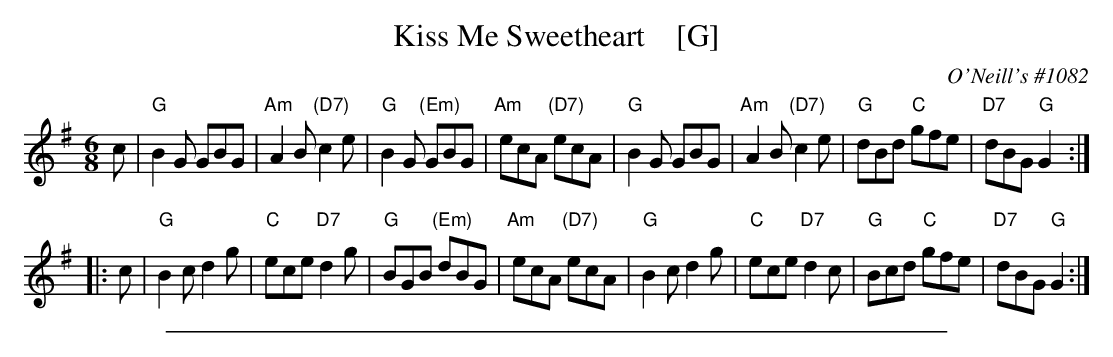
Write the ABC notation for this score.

X:1
T: Kiss Me Sweetheart    [G]
O:O'Neill's #1082
M:6/8
L:1/8
K:G
   c \
| "G"B2G GBG | "Am"A2B "(D7)"c2e | "G"B2G "(Em)"GBG | "Am"ecA "(D7)"ecA \
| "G"B2G GBG | "Am"A2B "(D7)"c2e | "G"dBd "C"gfe | "D7"dBG "G"G2 :|
|: c \
| "G"B2c d2g | "C"ece "D7"d2g | "G"BGB "(Em)"dBG | "Am"ecA "(D7)"ecA \
| "G"B2c d2g | "C"ece "D7"d2c | "G"Bcd "C"gfe | "D7"dBG "G"G2 :|
